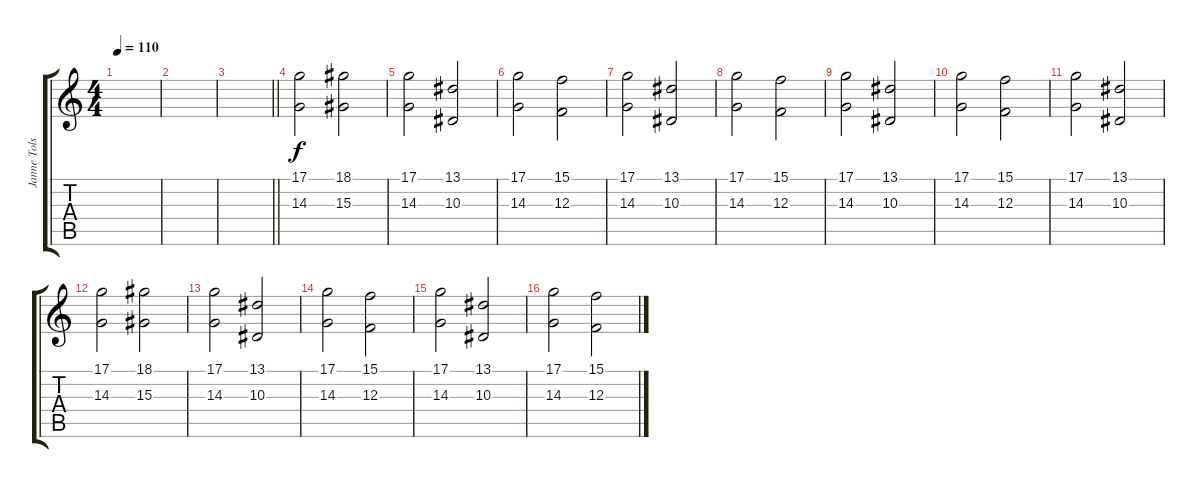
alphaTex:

\track ("Janne Tolsa" "Janne Tols") {instrument stringensemble2}
\staff {score tabs}
\tuning (D4 A3 F3 C3 G2 C2) {hide}
\ts (4 4)
\tempo 110
\clef g2
\ks c
|
|
\barLineRight lightlight
|
\section ("" "")
(17.1 14.3).2 (18.1 15.3).2 |
(17.1 14.3).2 (13.1 10.3).2 |
(17.1 14.3).2 (15.1 12.3).2 |
(17.1 14.3).2 (13.1 10.3).2 |
(17.1 14.3).2 (15.1 12.3).2 |
(17.1 14.3).2 (13.1 10.3).2 |
(17.1 14.3).2 (15.1 12.3).2 |
(17.1 14.3).2 (13.1 10.3).2 |
(17.1 14.3).2 (18.1 15.3).2 |
(17.1 14.3).2 (13.1 10.3).2 |
(17.1 14.3).2 (15.1 12.3).2 |
(17.1 14.3).2 (13.1 10.3).2 |
(17.1 14.3).2 (15.1 12.3).2
